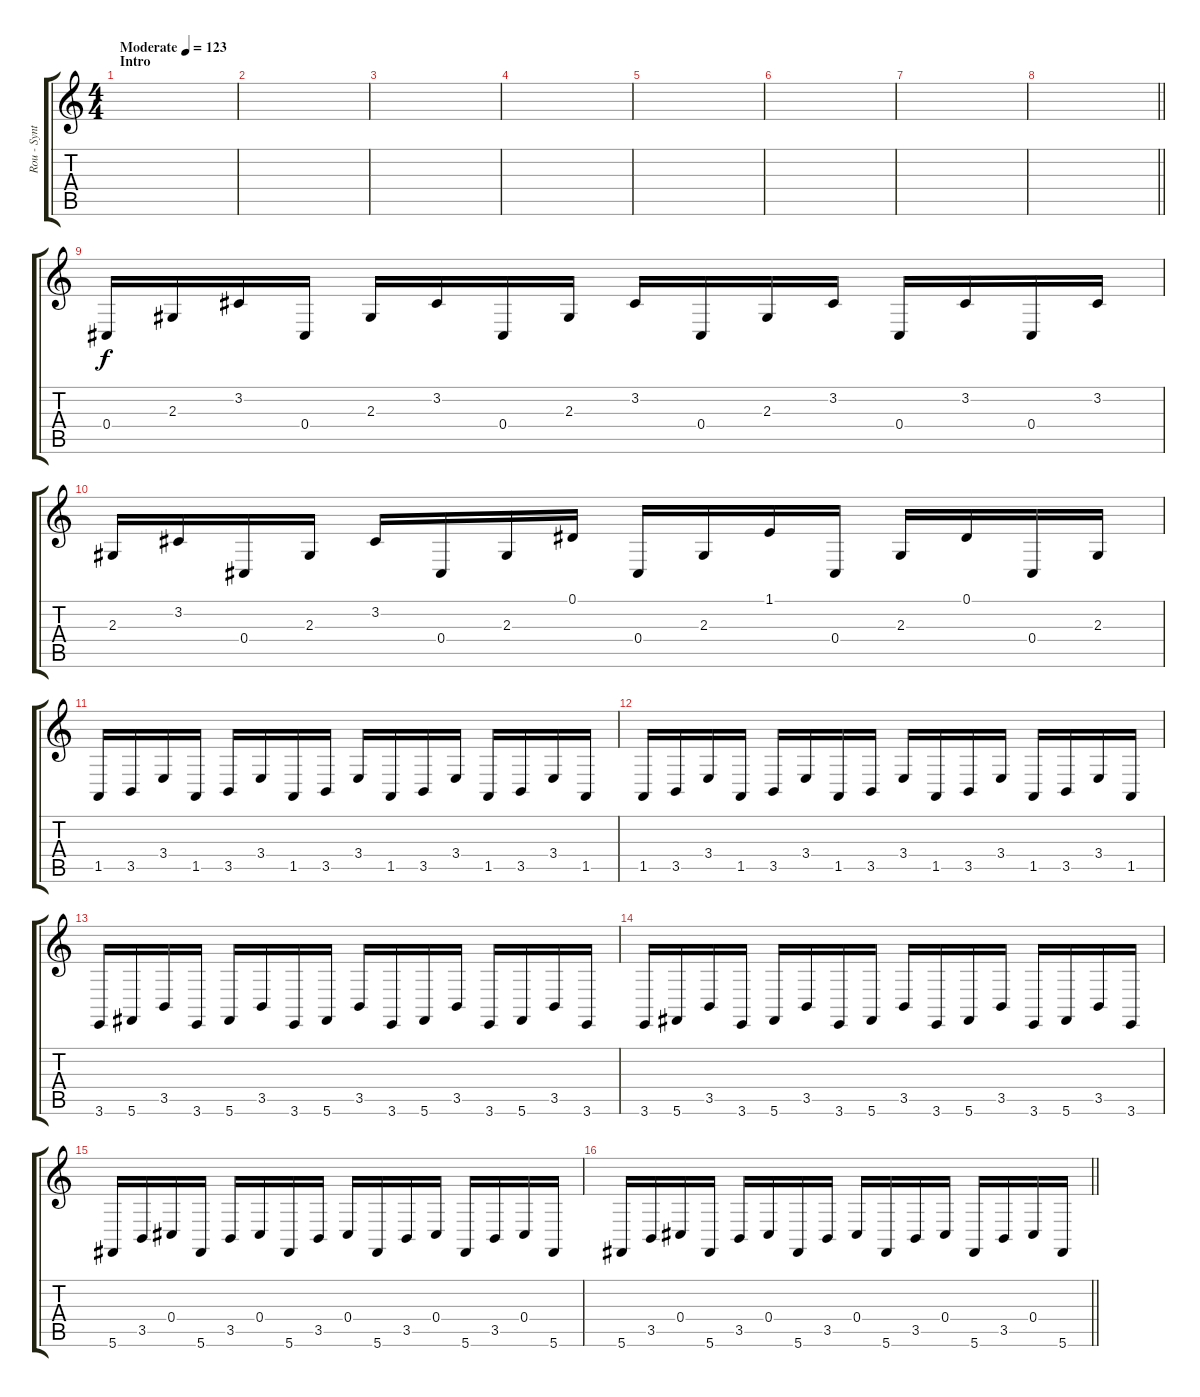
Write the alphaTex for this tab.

\track ("Rou - Synth 2" "Rou - Synt") {instrument lead2sawtooth}
\staff {score tabs}
\tuning (Eb4 Bb3 Gb3 Db3 Ab2 Db2) {hide}
\ts (4 4)
\section ("" "Intro")
\tempo (123 "Moderate")
\clef g2
\ks c
|
|
|
|
|
|
|
\barLineRight lightlight
|
0.4.16 2.3.16 3.2.16 0.4.16 2.3.16 3.2.16 0.4.16 2.3.16 3.2.16 0.4.16 2.3.16 3.2.16 0.4.16 3.2.16 0.4.16 3.2.16 |
2.3.16 3.2.16 0.4.16 2.3.16 3.2.16 0.4.16 2.3.16 0.1.16 0.4.16 2.3.16 1.1.16 0.4.16 2.3.16 0.1.16 0.4.16 2.3.16 |
1.5.16 3.5.16 3.4.16 1.5.16 3.5.16 3.4.16 1.5.16 3.5.16 3.4.16 1.5.16 3.5.16 3.4.16 1.5.16 3.5.16 3.4.16 1.5.16 |
1.5.16 3.5.16 3.4.16 1.5.16 3.5.16 3.4.16 1.5.16 3.5.16 3.4.16 1.5.16 3.5.16 3.4.16 1.5.16 3.5.16 3.4.16 1.5.16 |
3.6.16 5.6.16 3.5.16 3.6.16 5.6.16 3.5.16 3.6.16 5.6.16 3.5.16 3.6.16 5.6.16 3.5.16 3.6.16 5.6.16 3.5.16 3.6.16 |
3.6.16 5.6.16 3.5.16 3.6.16 5.6.16 3.5.16 3.6.16 5.6.16 3.5.16 3.6.16 5.6.16 3.5.16 3.6.16 5.6.16 3.5.16 3.6.16 |
5.6.16 3.5.16 0.4.16 5.6.16 3.5.16 0.4.16 5.6.16 3.5.16 0.4.16 5.6.16 3.5.16 0.4.16 5.6.16 3.5.16 0.4.16 5.6.16 |
\barLineRight lightlight
5.6.16 3.5.16 0.4.16 5.6.16 3.5.16 0.4.16 5.6.16 3.5.16 0.4.16 5.6.16 3.5.16 0.4.16 5.6.16 3.5.16 0.4.16 5.6.16
